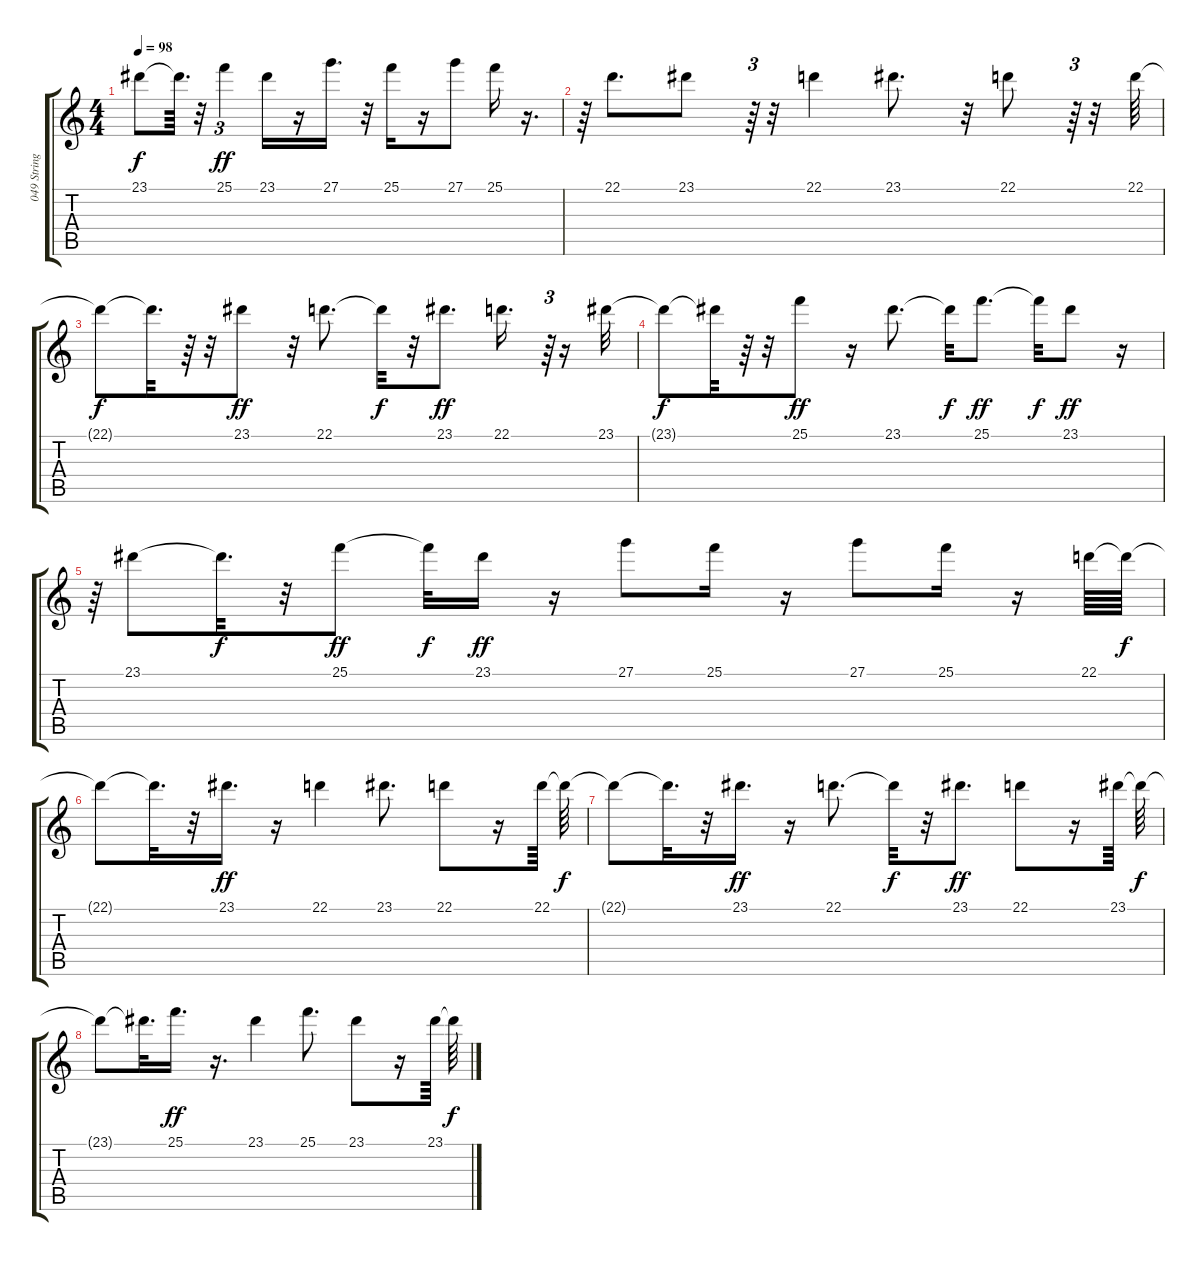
\track ("049 String Lines                        " "049 String") {instrument stringensemble1}
\staff {score tabs}
\tuning (E4 B3 G3 D3 A2 E2) {hide}
\ts (4 4)
\tempo 98
\clef g2
\ks c
23.1{t}.8{dy f} 23.1{t}.64{d} r.32 25.1.4{tu (3 2) dy ff} 23.1.16 r.16 27.1.16{d} r.32 25.1.16 r.16 27.1.8 25.1.16 r.16{d} |
r.64 22.1.8{d} 23.1.8 r.64{tu (3 2)} r.32 22.1.4 23.1.8{d} r.32 22.1.8 r.64{tu (3 2)} r.32 22.1.64 |
22.1{t}.8{dy f} 22.1{t}.32{d} r.64 r.32 23.1.8{dy ff} r.32 22.1.8{d} 22.1{t}.32{dy f} r.32 23.1.8{d dy ff} 22.1.16{d} r.64{tu (3 2)} r.16 23.1.32 |
23.1{t}.8{dy f} 23.1{t}.32 r.64 r.32 25.1.8{dy ff} r.16 23.1.8{d} 23.1{t}.32{dy f} 25.1.8{d dy ff} 25.1{t}.32{dy f} 23.1.8{dy ff} r.16 |
r.64 23.1.8 23.1{t}.32{d dy f} r.32 25.1.8{dy ff} 25.1{t}.32{dy f} 23.1.16{dy ff} r.16 27.1.8 25.1.16 r.16 27.1.8 25.1.16 r.16 22.1.64 22.1{t}.64{dy f} |
22.1{t}.8 22.1{t}.32{d} r.32 23.1.16{d dy ff} r.16 22.1.4 23.1.8{d} 22.1.8 r.16 22.1.64 22.1{t}.64{dy f} |
22.1{t}.8 22.1{t}.32{d} r.32 23.1.16{d dy ff} r.16 22.1.8{d} 22.1{t}.32{dy f} r.32 23.1.8{d dy ff} 22.1.8 r.16 23.1.64 23.1{t}.64{dy f} |
23.1{t}.8 23.1{t}.32{d} 25.1.16{d dy ff} r.16{d} 23.1.4 25.1.8{d} 23.1.8 r.16 23.1.64 23.1{t}.64{dy f}
